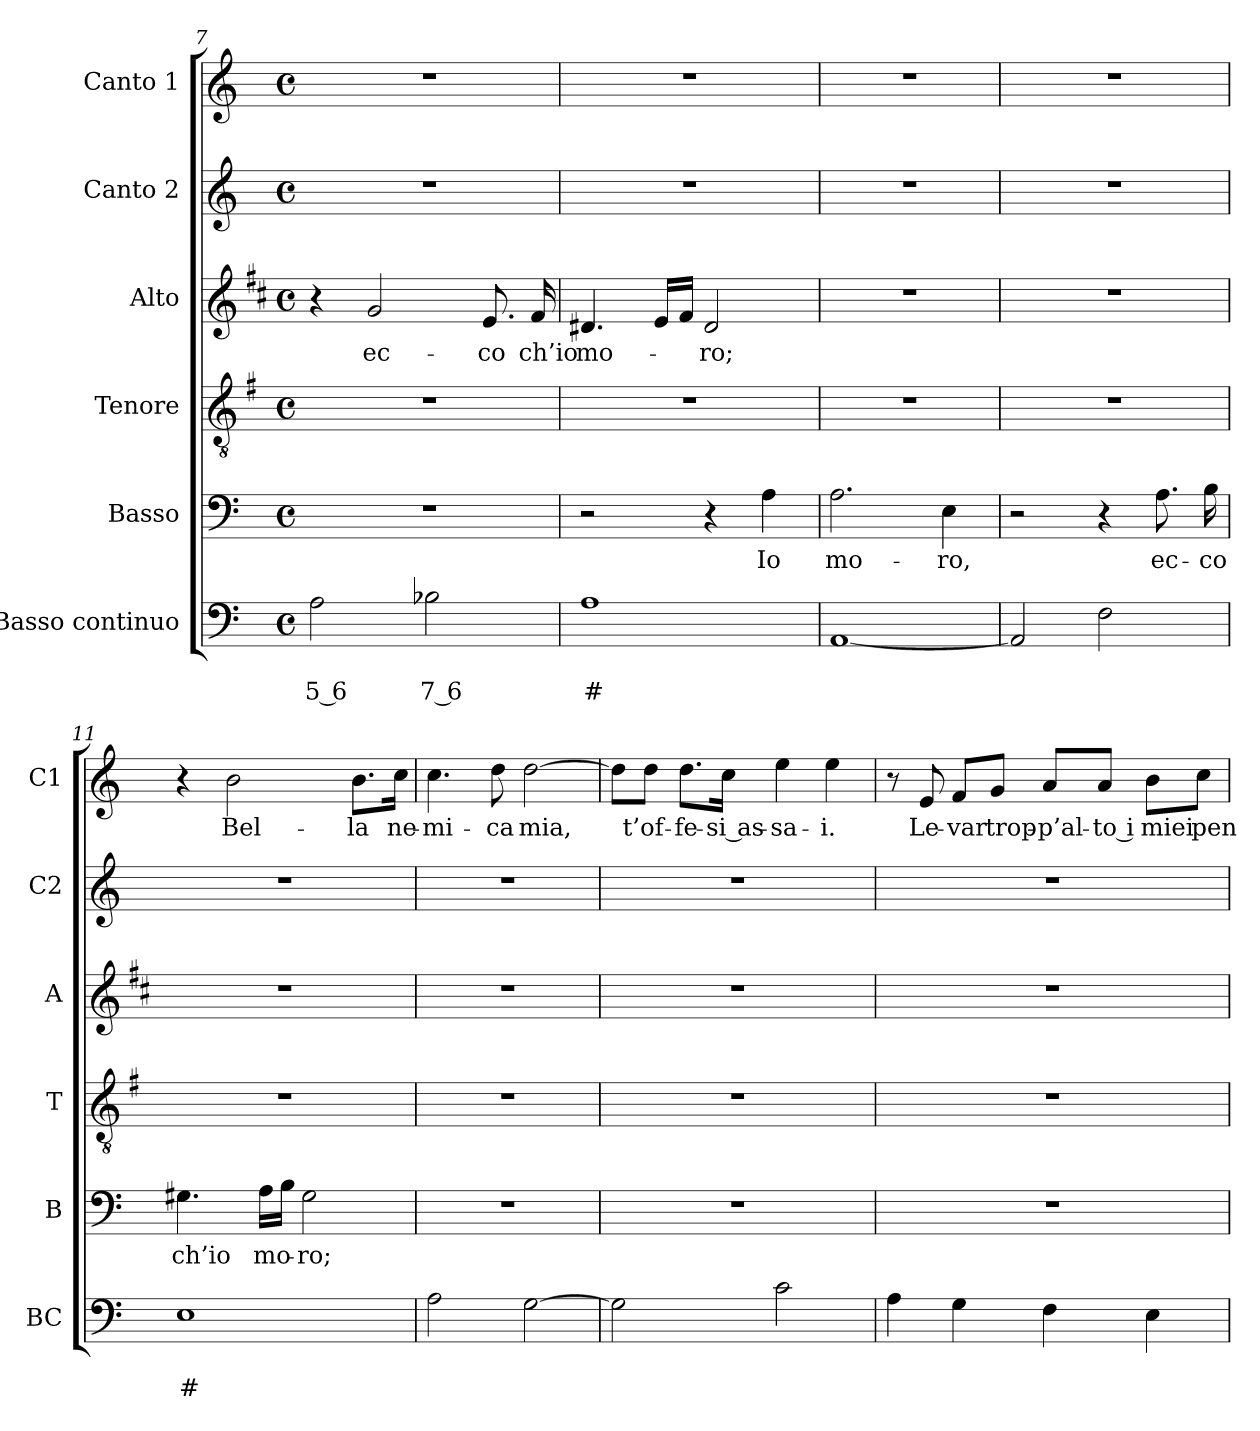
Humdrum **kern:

**kern	**text	**text	**kern	**text	**kern	**kern	**text	**kern	**kern	**text
*part6	*part6	*part6	*part5	*part5	*part4	*part3	*part3	*part2	*part1	*part1
*staff6	*staff6	*staff6	*staff5	*staff5	*staff4	*staff3	*staff3	*staff2	*staff1	*staff1
*I"Basso continuo	*	*	*I"Basso	*	*I"Tenore	*I"Alto	*	*I"Canto 2	*I"Canto 1	*
*I'BC	*	*	*I'B	*	*I'T	*I'A	*	*I'C2	*I'C1	*
!!LO:LB:g=z
*clefF4	*	*	*clefF4	*	*clefGv2	*clefG2	*	*clefG2	*clefG2	*
*	*	*	*	*	*ITrd4c7	*ITrd1c2	*	*	*	*
*k[]	*	*	*k[]	*	*k[]	*k[]	*	*k[]	*k[]	*
*C:	*	*	*C:	*	*C:	*C:	*	*C:	*C:	*
*M4/4	*	*	*M4/4	*	*M4/4	*M4/4	*	*M4/4	*M4/4	*
*met(c)	*	*	*met(c)	*	*met(c)	*met(c)	*	*met(c)	*met(c)	*
=7	=7	=7	=7	=7	=7	=7	=7	=7	=7	=7
!	!	!LO:LY:b	!	!	!	!	!	!	!	!
2A\	.	5 6	1r	.	1r	4r	.	1r	1r	.
!	!	!	!	!	!	!	!LO:LY:b	!	!	!
.	.	.	.	.	.	2f/	ec-	.	.	.
!	!	!LO:LY:b	!	!	!	!	!	!	!	!
2B-X\	.	7 6	.	.	.	.	.	.	.	.
!	!	!	!	!	!	!	!LO:LY:b	!	!	!
.	.	.	.	.	.	8.d/	-co	.	.	.
!	!	!	!	!	!	!	!LO:LY:b	!	!	!
.	.	.	.	.	.	16e/	ch’io	.	.	.
=8	=8	=8	=8	=8	=8	=8	=8	=8	=8	=8
!	!	!LO:LY:b	!	!	!	!	!LO:LY:b	!	!	!
1A	.	#	2r	.	1r	4.c#X/	mo-	1r	1r	.
.	.	.	.	.	.	16d/LL	.	.	.	.
.	.	.	.	.	.	16e/JJ	.	.	.	.
!	!	!	!	!	!	!	!LO:LY:b	!	!	!
.	.	.	4r	.	.	2c#/	-ro;	.	.	.
!	!	!	!	!LO:LY:b	!	!	!	!	!	!
.	.	.	4A\	Io	.	.	.	.	.	.
=9	=9	=9	=9	=9	=9	=9	=9	=9	=9	=9
!	!	!	!	!LO:LY:b	!	!	!	!	!	!
[1AA	.	.	2.A\	mo-	1r	1r	.	1r	1r	.
!	!	!	!	!LO:LY:b	!	!	!	!	!	!
.	.	.	4E\	-ro,	.	.	.	.	.	.
=10	=10	=10	=10	=10	=10	=10	=10	=10	=10	=10
2AA/]	.	.	2r	.	1r	1r	.	1r	1r	.
2F\	.	.	4r	.	.	.	.	.	.	.
!	!	!	!	!LO:LY:b	!	!	!	!	!	!
.	.	.	8.A\	ec-	.	.	.	.	.	.
!	!	!	!	!LO:LY:b	!	!	!	!	!	!
.	.	.	16B\	-co	.	.	.	.	.	.
=11	=11	=11	=11	=11	=11	=11	=11	=11	=11	=11
!	!	!LO:LY:b	!	!LO:LY:b	!	!	!	!	!	!
1E	.	#	4.G#X\	ch’io	1r	1r	.	1r	4r	.
!	!	!	!	!	!	!	!	!	!	!LO:LY:b
.	.	.	.	.	.	.	.	.	2b\	Bel-
!	!	!	!	!LO:LY:b	!	!	!	!	!	!
.	.	.	16A\LL	mo-	.	.	.	.	.	.
.	.	.	16B\JJ	.	.	.	.	.	.	.
!	!	!	!	!LO:LY:b	!	!	!	!	!	!
.	.	.	2G#\	-ro;	.	.	.	.	.	.
!	!	!	!	!	!	!	!	!	!	!LO:LY:b
.	.	.	.	.	.	.	.	.	8.b\L	-la
!	!	!	!	!	!	!	!	!	!	!LO:LY:b
.	.	.	.	.	.	.	.	.	16cc\Jk	ne-
=12	=12	=12	=12	=12	=12	=12	=12	=12	=12	=12
!	!	!	!	!	!	!	!	!	!	!LO:LY:b
2A\	.	.	1r	.	1r	1r	.	1r	4.cc\	-mi-
!	!	!	!	!	!	!	!	!	!	!LO:LY:b
.	.	.	.	.	.	.	.	.	8dd\	-ca
!	!	!	!	!	!	!	!	!	!	!LO:LY:b
[2G\	.	.	.	.	.	.	.	.	[2dd\	mia,
=13	=13	=13	=13	=13	=13	=13	=13	=13	=13	=13
2G\]	.	.	1r	.	1r	1r	.	1r	8dd\L]	.
!	!	!	!	!	!	!	!	!	!	!LO:LY:b
.	.	.	.	.	.	.	.	.	8dd\J	t’of-
!	!	!	!	!	!	!	!	!	!	!LO:LY:b
.	.	.	.	.	.	.	.	.	8.dd\L	-fe-
!	!	!	!	!	!	!	!	!	!	!LO:LY:b
.	.	.	.	.	.	.	.	.	16cc\Jk	-si as-
!	!	!	!	!	!	!	!	!	!	!LO:LY:b
2c\	.	.	.	.	.	.	.	.	4ee\	-sa-
!	!	!	!	!	!	!	!	!	!	!LO:LY:b
.	.	.	.	.	.	.	.	.	4ee\	-i.
!!LO:PB:g=z
=14	=14	=14	=14	=14	=14	=14	=14	=14	=14	=14
4A\	.	.	1r	.	1r	1r	.	1r	8r	.
!	!	!	!	!	!	!	!	!	!	!LO:LY:b
.	.	.	.	.	.	.	.	.	8e/	Le-
!	!	!	!	!	!	!	!	!	!	!LO:LY:b
4G\	.	.	.	.	.	.	.	.	8f/L	-var
!	!	!	!	!	!	!	!	!	!	!LO:LY:b
.	.	.	.	.	.	.	.	.	8g/J	trop-
!	!	!	!	!	!	!	!	!	!	!LO:LY:b
4F\	.	.	.	.	.	.	.	.	8a/L	-p’al-
!	!	!	!	!	!	!	!	!	!	!LO:LY:b
.	.	.	.	.	.	.	.	.	8a/J	-to i
!	!	!	!	!	!	!	!	!	!	!LO:LY:b
4E\	.	.	.	.	.	.	.	.	8b\L	miei
!	!	!	!	!	!	!	!	!	!	!LO:LY:b
.	.	.	.	.	.	.	.	.	8cc\J	pen-
=	=	=	=	=	=	=	=	=	=	=
*-	*-	*-	*-	*-	*-	*-	*-	*-	*-	*-
